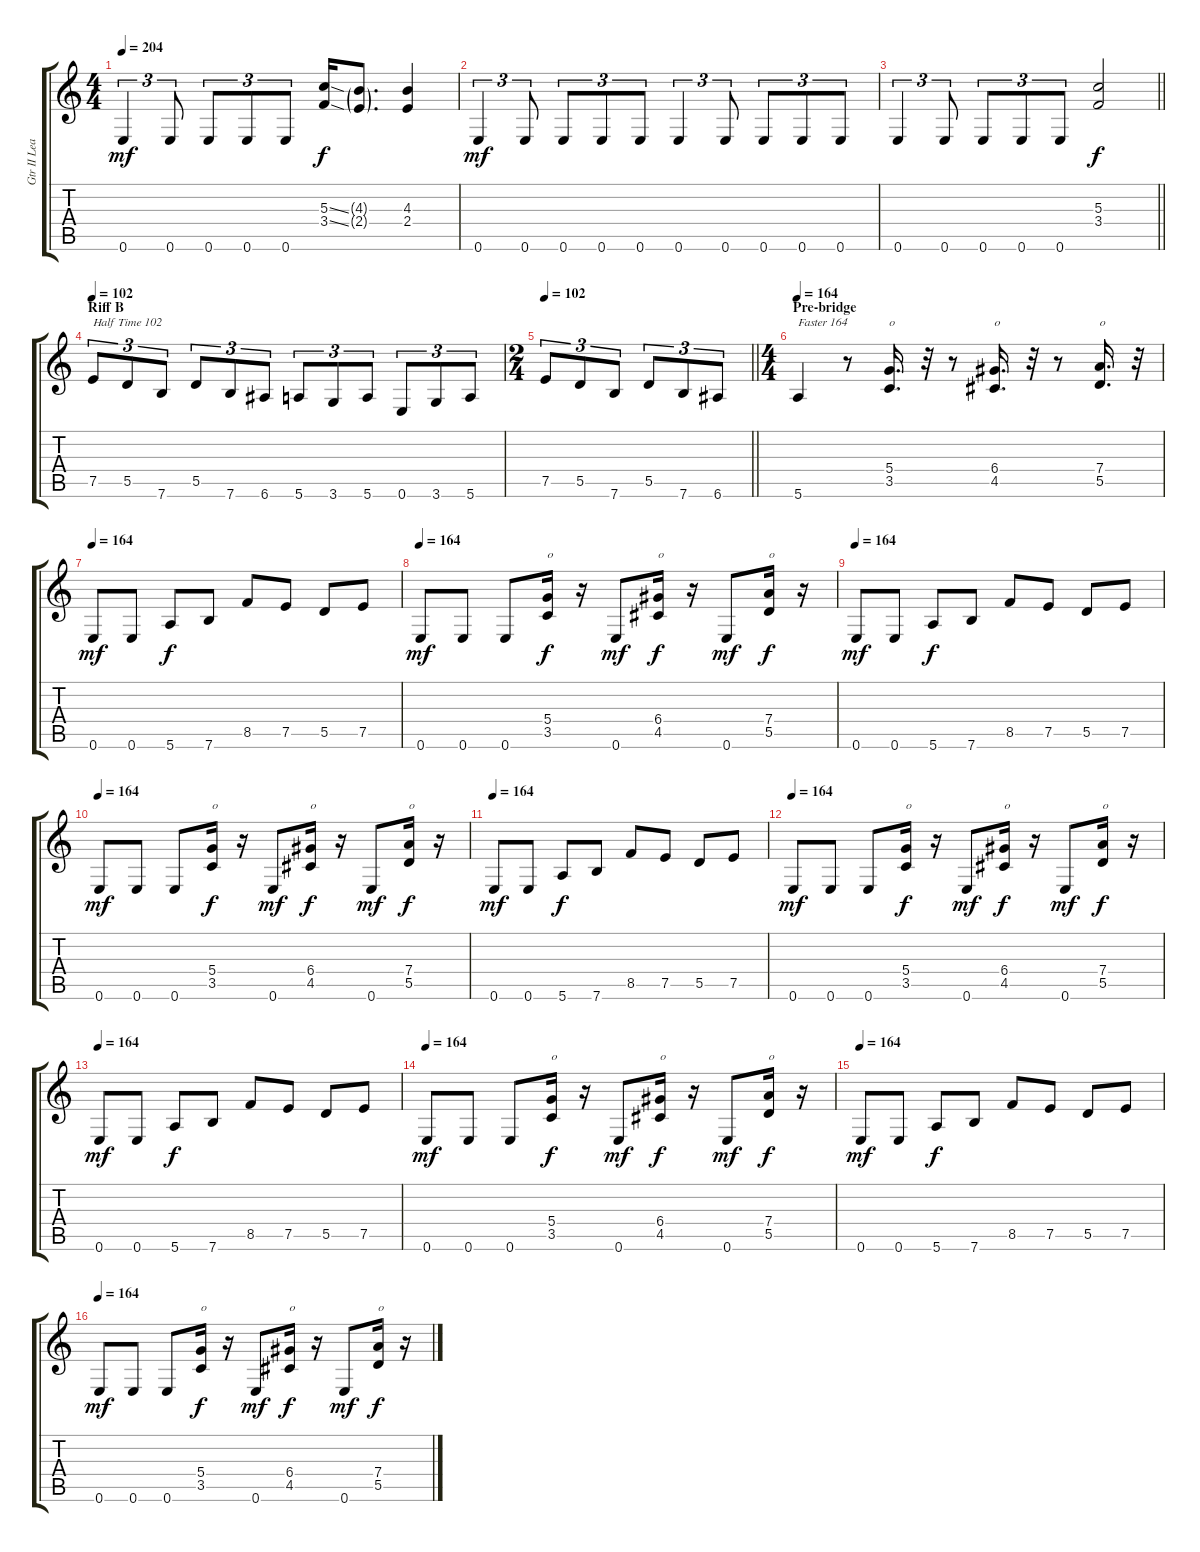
\track ("Gtr II Lead" "Gtr II Lea") {instrument overdrivenguitar}
\staff {score tabs}
\tuning (E4 B3 G3 D3 A2 E2) {hide}
\ts (4 4)
\tempo 204
\clef g2
\ks c
0.6.4{tu (3 2) dy mf} 0.6.8{tu (3 2)} 0.6.8{tu (3 2)} 0.6.8{tu (3 2)} 0.6.8{tu (3 2)} (5.3{ss} 3.4{ss}).16{dy f} (4.3{g} 2.4{g}).8{d} (4.3 2.4).4 |
0.6.4{tu (3 2) dy mf} 0.6.8{tu (3 2)} 0.6.8{tu (3 2)} 0.6.8{tu (3 2)} 0.6.8{tu (3 2)} 0.6.4{tu (3 2)} 0.6.8{tu (3 2)} 0.6.8{tu (3 2)} 0.6.8{tu (3 2)} 0.6.8{tu (3 2)} |
\barLineRight lightlight
0.6.4{tu (3 2)} 0.6.8{tu (3 2)} 0.6.8{tu (3 2)} 0.6.8{tu (3 2)} 0.6.8{tu (3 2)} (5.3 3.4).2{dy f} |
\section ("" "Riff B")
\tempo 102
7.5.8{tu (3 2) txt "Half Time 102"} 5.5.8{tu (3 2)} 7.6.8{tu (3 2)} 5.5.8{tu (3 2)} 7.6.8{tu (3 2)} 6.6.8{tu (3 2)} 5.6.8{tu (3 2)} 3.6.8{tu (3 2)} 5.6.8{tu (3 2)} 0.6.8{tu (3 2)} 3.6.8{tu (3 2)} 5.6.8{tu (3 2)} |
\ts (2 4)
\tempo 102
\barLineRight lightlight
7.5.8{tu (3 2)} 5.5.8{tu (3 2)} 7.6.8{tu (3 2)} 5.5.8{tu (3 2)} 7.6.8{tu (3 2)} 6.6.8{tu (3 2)} |
\ts (4 4)
\section ("" "Pre-bridge")
\tempo 164
5.6.4{txt "Faster 164"} r.8 (5.4 3.5).16{d txt "o"} r.32 r.8 (6.4 4.5).16{d txt "o"} r.32 r.8 (7.4 5.5).16{d txt "o"} r.32 |
\tempo 164
0.6.8{dy mf} 0.6.8 5.6.8{dy f} 7.6.8 8.5.8 7.5.8 5.5.8 7.5.8 |
\tempo 164
0.6.8{dy mf} 0.6.8 0.6.8 (5.4 3.5).16{txt "o" dy f} r.16 0.6.8{dy mf} (6.4 4.5).16{txt "o" dy f} r.16 0.6.8{dy mf} (7.4 5.5).16{txt "o" dy f} r.16 |
\tempo 164
0.6.8{dy mf} 0.6.8 5.6.8{dy f} 7.6.8 8.5.8 7.5.8 5.5.8 7.5.8 |
\tempo 164
0.6.8{dy mf} 0.6.8 0.6.8 (5.4 3.5).16{txt "o" dy f} r.16 0.6.8{dy mf} (6.4 4.5).16{txt "o" dy f} r.16 0.6.8{dy mf} (7.4 5.5).16{txt "o" dy f} r.16 |
\tempo 164
0.6.8{dy mf} 0.6.8 5.6.8{dy f} 7.6.8 8.5.8 7.5.8 5.5.8 7.5.8 |
\tempo 164
0.6.8{dy mf} 0.6.8 0.6.8 (5.4 3.5).16{txt "o" dy f} r.16 0.6.8{dy mf} (6.4 4.5).16{txt "o" dy f} r.16 0.6.8{dy mf} (7.4 5.5).16{txt "o" dy f} r.16 |
\tempo 164
0.6.8{dy mf} 0.6.8 5.6.8{dy f} 7.6.8 8.5.8 7.5.8 5.5.8 7.5.8 |
\tempo 164
0.6.8{dy mf} 0.6.8 0.6.8 (5.4 3.5).16{txt "o" dy f} r.16 0.6.8{dy mf} (6.4 4.5).16{txt "o" dy f} r.16 0.6.8{dy mf} (7.4 5.5).16{txt "o" dy f} r.16 |
\tempo 164
0.6.8{dy mf} 0.6.8 5.6.8{dy f} 7.6.8 8.5.8 7.5.8 5.5.8 7.5.8 |
\tempo 164
0.6.8{dy mf} 0.6.8 0.6.8 (5.4 3.5).16{txt "o" dy f} r.16 0.6.8{dy mf} (6.4 4.5).16{txt "o" dy f} r.16 0.6.8{dy mf} (7.4 5.5).16{txt "o" dy f} r.16
